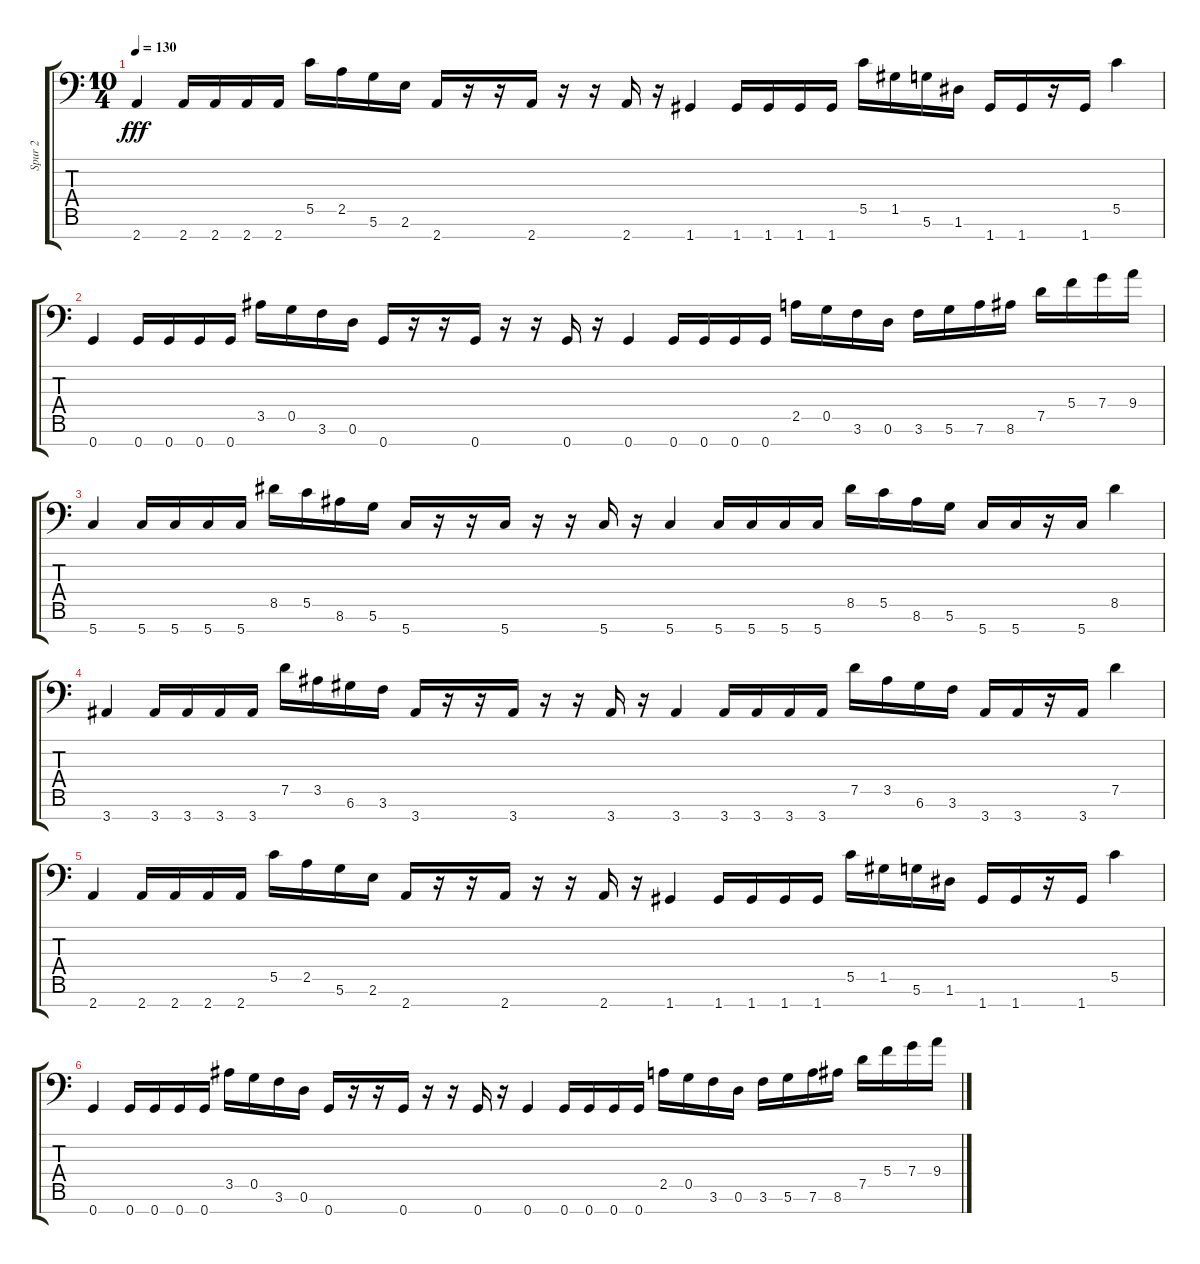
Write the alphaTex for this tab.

\track ("Spur 2" "Spur 2") {instrument distortionguitar}
\staff {score tabs}
\tuning (D4 A3 F3 C3 G2 D2 G1) {hide}
\ts (10 4)
\tempo 130
\clef f4
\ks c
2.7.4{dy fff} 2.7.16 2.7.16 2.7.16 2.7.16 5.5.16 2.5.16 5.6.16 2.6.16 2.7.16 r.16 r.16 2.7.16 r.16 r.16 2.7.16 r.16 1.7.4 1.7.16 1.7.16 1.7.16 1.7.16 5.5.16 1.5.16 5.6.16 1.6.16 1.7.16 1.7.16 r.16 1.7.16 5.5.4 |
0.7.4 0.7.16 0.7.16 0.7.16 0.7.16 3.5.16 0.5.16 3.6.16 0.6.16 0.7.16 r.16 r.16 0.7.16 r.16 r.16 0.7.16 r.16 0.7.4 0.7.16 0.7.16 0.7.16 0.7.16 2.5.16 0.5.16 3.6.16 0.6.16 3.6.16 5.6.16 7.6.16 8.6.16 7.5.16 5.4.16 7.4.16 9.4.16 |
5.7.4 5.7.16 5.7.16 5.7.16 5.7.16 8.5.16 5.5.16 8.6.16 5.6.16 5.7.16 r.16 r.16 5.7.16 r.16 r.16 5.7.16 r.16 5.7.4 5.7.16 5.7.16 5.7.16 5.7.16 8.5.16 5.5.16 8.6.16 5.6.16 5.7.16 5.7.16 r.16 5.7.16 8.5.4 |
3.7.4 3.7.16 3.7.16 3.7.16 3.7.16 7.5.16 3.5.16 6.6.16 3.6.16 3.7.16 r.16 r.16 3.7.16 r.16 r.16 3.7.16 r.16 3.7.4 3.7.16 3.7.16 3.7.16 3.7.16 7.5.16 3.5.16 6.6.16 3.6.16 3.7.16 3.7.16 r.16 3.7.16 7.5.4 |
2.7.4 2.7.16 2.7.16 2.7.16 2.7.16 5.5.16 2.5.16 5.6.16 2.6.16 2.7.16 r.16 r.16 2.7.16 r.16 r.16 2.7.16 r.16 1.7.4 1.7.16 1.7.16 1.7.16 1.7.16 5.5.16 1.5.16 5.6.16 1.6.16 1.7.16 1.7.16 r.16 1.7.16 5.5.4 |
0.7.4 0.7.16 0.7.16 0.7.16 0.7.16 3.5.16 0.5.16 3.6.16 0.6.16 0.7.16 r.16 r.16 0.7.16 r.16 r.16 0.7.16 r.16 0.7.4 0.7.16 0.7.16 0.7.16 0.7.16 2.5.16 0.5.16 3.6.16 0.6.16 3.6.16 5.6.16 7.6.16 8.6.16 7.5.16 5.4.16 7.4.16 9.4.16
